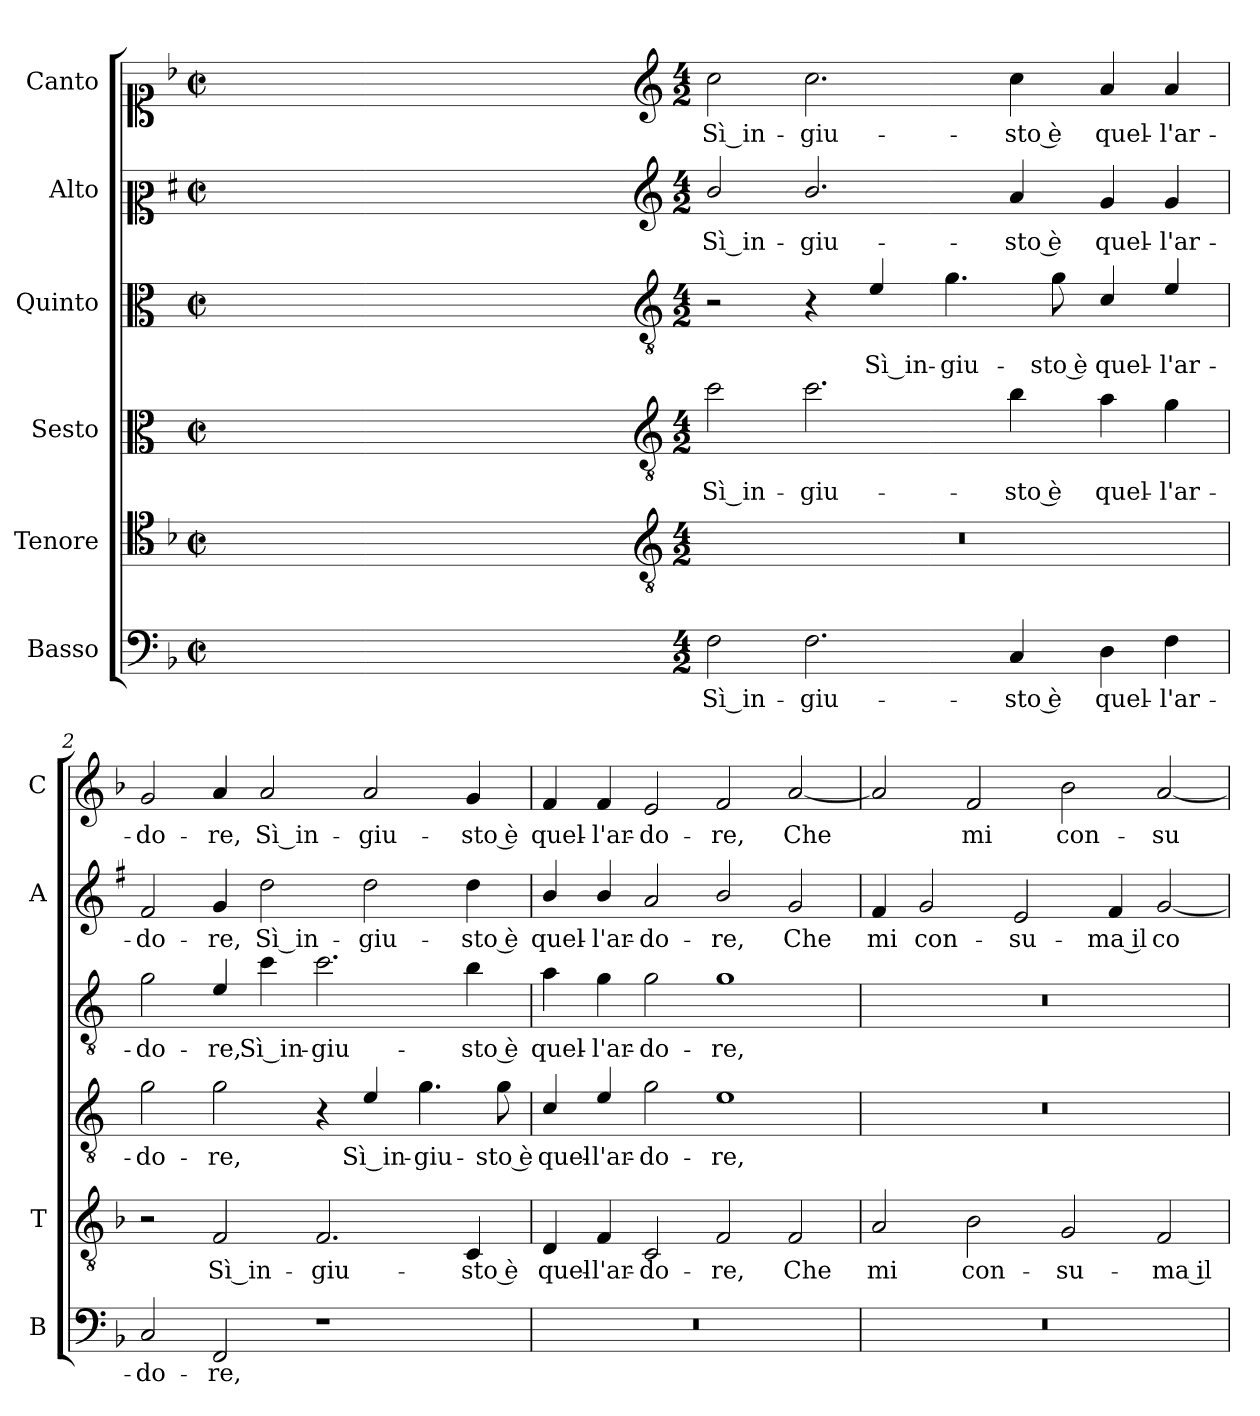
**kern	**text	**kern	**text	**kern	**text	**kern	**text	**kern	**text	**kern	**text
*part6	*part6	*part5	*part5	*part4	*part4	*part3	*part3	*part2	*part2	*part1	*part1
*staff6	*staff6	*staff5	*staff5	*staff4	*staff4	*staff3	*staff3	*staff2	*staff2	*staff1	*staff1
*I"Basso	*	*I"Tenore	*	*I"Sesto	*	*I"Quinto	*	*I"Alto	*	*I"Canto	*
*I'B	*	*I'T	*	*	*	*	*	*I'A	*	*I'C	*
*clefF4	*	*clefC4	*	*clefC3	*	*clefC3	*	*clefC2	*	*clefC1	*
*	*	*	*	*ITrd4c7	*	*ITrd4c7	*	*ITrd1c2	*	*	*
*k[b-]	*	*k[b-]	*	*k[b-]	*	*k[b-]	*	*k[b-]	*	*k[b-]	*
*F:	*	*F:	*	*F:	*	*F:	*	*F:	*	*F:	*
*M2/2	*	*M2/2	*	*M2/2	*	*M2/2	*	*M2/2	*	*M2/2	*
*met(c|)	*	*met(c|)	*	*met(c|)	*	*met(c|)	*	*met(c|)	*	*met(c|)	*
=	=	=	=	=	=	=	=	=	=	=	=
1ryy	.	1ryy	.	1ryy	.	1ryy	.	1ryy	.	1ryy	.
=1X-	=1X-	=1X-	=1X-	=1X-	=1X-	=1X-	=1X-	=1X-	=1X-	=1X-	=1X-
4ryy	.	4ryy	.	4ryy	.	4ryy	.	4ryy	.	4ryy	.
4ryy	.	4ryy	.	4ryy	.	4ryy	.	4ryy	.	4ryy	.
4ryy	.	4ryy	.	4ryy	.	4ryy	.	4ryy	.	4ryy	.
4ryy	.	4ryy	.	4ryy	.	4ryy	.	4ryy	.	4ryy	.
=1-	=1-	=1-	=1-	=1-	=1-	=1-	=1-	=1-	=1-	=1-	=1-
*	*	*clefGv2	*	*clefGv2	*	*clefGv2	*	*clefG2	*	*clefG2	*
*M4/2	*	*M4/2	*	*M4/2	*	*M4/2	*	*M4/2	*	*M4/2	*
!	!LO:LY:b	!	!	!	!LO:LY:b	!	!	!	!LO:LY:b	!	!LO:LY:b
2F\	Sì in-	0r	.	2f\	Sì in-	2r	.	2a/	Sì in-	2cc\	Sì in-
!	!LO:LY:b	!	!	!	!LO:LY:b	!	!	!	!LO:LY:b	!	!LO:LY:b
2.F\	-giu-	.	.	2.f\	-giu-	4r	.	2.a/	-giu-	2.cc\	-giu-
!	!	!	!	!	!	!	!LO:LY:b	!	!	!	!
.	.	.	.	.	.	4A/	Sì in-	.	.	.	.
!	!	!	!	!	!	!	!LO:LY:b	!	!	!	!
.	.	.	.	.	.	4.c\	-giu-	.	.	.	.
!	!LO:LY:b	!	!	!	!LO:LY:b	!	!	!	!LO:LY:b	!	!LO:LY:b
4C/	-sto è	.	.	4e\	-sto è	.	.	4g/	-sto è	4cc\	-sto è
!	!	!	!	!	!	!	!LO:LY:b	!	!	!	!
.	.	.	.	.	.	8c\	-sto è	.	.	.	.
!	!LO:LY:b	!	!	!	!LO:LY:b	!	!LO:LY:b	!	!LO:LY:b	!	!LO:LY:b
4D\	quel-	.	.	4d\	quel-	4F/	quel-	4f/	quel-	4a/	quel-
!	!LO:LY:b	!	!	!	!LO:LY:b	!	!LO:LY:b	!	!LO:LY:b	!	!LO:LY:b
4F\	-l'ar-	.	.	4c\	-l'ar-	4A/	-l'ar-	4f/	-l'ar-	4a/	-l'ar-
=2	=2	=2	=2	=2	=2	=2	=2	=2	=2	=2	=2
!	!LO:LY:b	!	!	!	!LO:LY:b	!	!LO:LY:b	!	!LO:LY:b	!	!LO:LY:b
2C/	-do-	2r	.	2c\	-do-	2c\	-do-	2e/	-do-	2g/	-do-
!	!LO:LY:b	!	!LO:LY:b	!	!LO:LY:b	!	!LO:LY:b	!	!LO:LY:b	!	!LO:LY:b
2FF/	-re,	2F/	Sì in-	2c\	-re,	4A/	-re,	4f/	-re,	4a/	-re,
!	!	!	!	!	!	!	!LO:LY:b	!	!LO:LY:b	!	!LO:LY:b
.	.	.	.	.	.	4f\	Sì in-	2cc\	Sì in-	2a/	Sì in-
!	!	!	!LO:LY:b	!	!	!	!LO:LY:b	!	!	!	!
1r	.	2.F/	-giu-	4r	.	2.f\	-giu-	.	.	.	.
!	!	!	!	!	!LO:LY:b	!	!	!	!LO:LY:b	!	!LO:LY:b
.	.	.	.	4A/	Sì in-	.	.	2cc\	-giu-	2a/	-giu-
!	!	!	!	!	!LO:LY:b	!	!	!	!	!	!
.	.	.	.	4.c\	-giu-	.	.	.	.	.	.
!	!	!	!LO:LY:b	!	!	!	!LO:LY:b	!	!LO:LY:b	!	!LO:LY:b
.	.	4C/	-sto è	.	.	4e\	-sto è	4cc\	-sto è	4g/	-sto è
!	!	!	!	!	!LO:LY:b	!	!	!	!	!	!
.	.	.	.	8c\	-sto è	.	.	.	.	.	.
=3	=3	=3	=3	=3	=3	=3	=3	=3	=3	=3	=3
!	!	!	!LO:LY:b	!	!LO:LY:b	!	!LO:LY:b	!	!LO:LY:b	!	!LO:LY:b
0r	.	4D/	quel-	4F/	quel-	4d\	quel-	4a/	quel-	4f/	quel-
!	!	!	!LO:LY:b	!	!LO:LY:b	!	!LO:LY:b	!	!LO:LY:b	!	!LO:LY:b
.	.	4F/	-l'ar-	4A/	-l'ar-	4c\	-l'ar-	4a/	-l'ar-	4f/	-l'ar-
!	!	!	!LO:LY:b	!	!LO:LY:b	!	!LO:LY:b	!	!LO:LY:b	!	!LO:LY:b
.	.	2C/	-do-	2c\	-do-	2c\	-do-	2g/	-do-	2e/	-do-
!	!	!	!LO:LY:b	!	!LO:LY:b	!	!LO:LY:b	!	!LO:LY:b	!	!LO:LY:b
.	.	2F/	-re,	1A	-re,	1c	-re,	2a/	-re,	2f/	-re,
!	!	!	!LO:LY:b	!	!	!	!	!	!LO:LY:b	!	!LO:LY:b
.	.	2F/	Che	.	.	.	.	2f/	Che	[2a/	Che
!!LO:LB:g=z
=4	=4	=4	=4	=4	=4	=4	=4	=4	=4	=4	=4
!	!	!	!LO:LY:b	!	!	!	!	!	!LO:LY:b	!	!
0r	.	2A/	mi	0r	.	0r	.	4e/	mi	2a/]	.
!	!	!	!	!	!	!	!	!	!LO:LY:b	!	!
.	.	.	.	.	.	.	.	2f/	con-	.	.
!	!	!	!LO:LY:b	!	!	!	!	!	!	!	!LO:LY:b
.	.	2B-\	con-	.	.	.	.	.	.	2f/	mi
!	!	!	!	!	!	!	!	!	!LO:LY:b	!	!
.	.	.	.	.	.	.	.	2d/	-su-	.	.
!	!	!	!LO:LY:b	!	!	!	!	!	!	!	!LO:LY:b
.	.	2G/	-su-	.	.	.	.	.	.	2b-\	con-
!	!	!	!	!	!	!	!	!	!LO:LY:b	!	!
.	.	.	.	.	.	.	.	4e/	-ma il	.	.
!	!	!	!LO:LY:b	!	!	!	!	!	!LO:LY:b	!	!LO:LY:b
.	.	2F/	-ma il	.	.	.	.	[2f/	co-	[2a/	-su-
=	=	=	=	=	=	=	=	=	=	=	=
*-	*-	*-	*-	*-	*-	*-	*-	*-	*-	*-	*-
